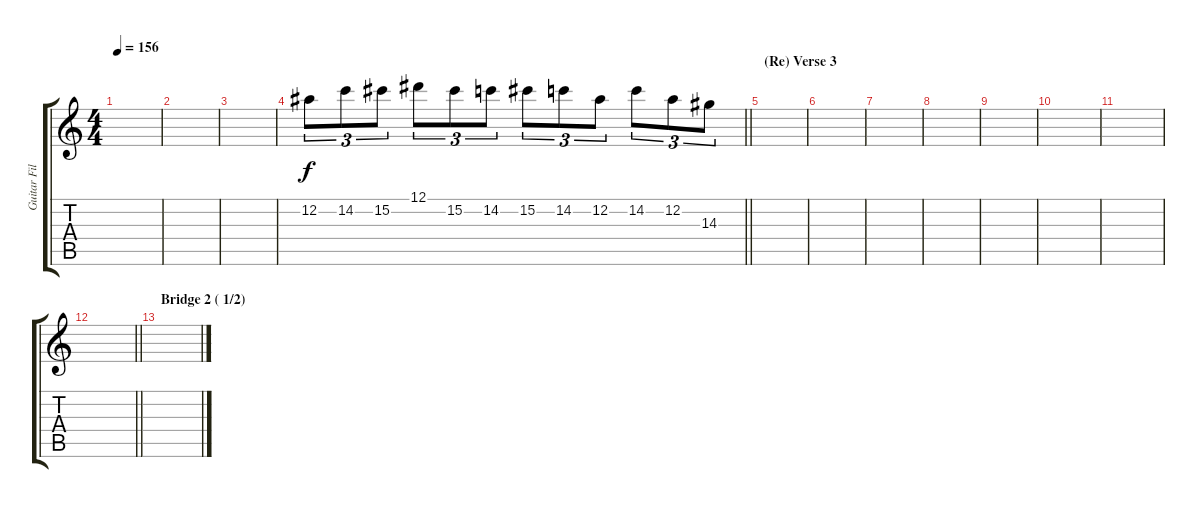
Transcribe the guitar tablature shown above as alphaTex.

\track ("Guitar Fillers" "Guitar Fil") {instrument distortionguitar}
\staff {score tabs}
\tuning (Eb4 Bb3 Gb3 Db3 Ab2 Eb2) {hide}
\ts (4 4)
\tempo 156
\clef g2
\ks c
|
|
|
\barLineRight lightlight
12.2.8{tu (3 2) balance 16} 14.2.8{tu (3 2)} 15.2.8{tu (3 2)} 12.1.8{tu (3 2)} 15.2.8{tu (3 2)} 14.2.8{tu (3 2)} 15.2.8{tu (3 2)} 14.2.8{tu (3 2)} 12.2.8{tu (3 2)} 14.2.8{tu (3 2)} 12.2.8{tu (3 2)} 14.3.8{tu (3 2)} |
\section ("" "(Re) Verse 3")
|
|
|
|
|
|
|
\barLineRight lightlight
|
\section ("" "Bridge 2 ( 1/2)")
